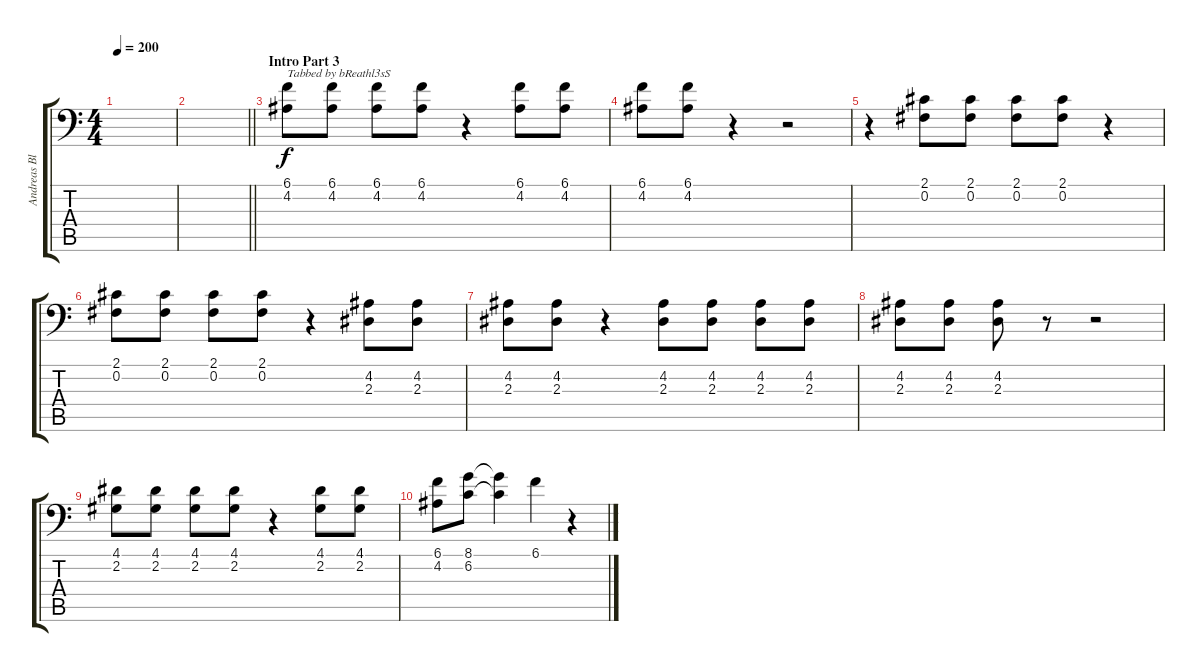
\track ("Andreas Blomqvist" "Andreas Bl") {mute instrument electricbassfinger}
\staff {score tabs}
\tuning (B2 Gb2 Db2 Ab1 Eb1 Bb0) {hide}
\ts (4 4)
\tempo 200
\clef f4
\ks c
|
\barLineRight lightlight
|
\section ("" "Intro Part 3")
(6.1 4.2).8{txt "Tabbed by bReathl3sS"} (6.1 4.2).8 (6.1 4.2).8 (6.1 4.2).8 r.4 (6.1 4.2).8 (6.1 4.2).8 |
(6.1 4.2).8 (6.1 4.2).8 r.4 r.2 |
r.4 (2.1 0.2).8 (2.1 0.2).8 (2.1 0.2).8 (2.1 0.2).8 r.4 |
(2.1 0.2).8 (2.1 0.2).8 (2.1 0.2).8 (2.1 0.2).8 r.4 (4.2 2.3).8 (4.2 2.3).8 |
(4.2 2.3).8 (4.2 2.3).8 r.4 (4.2 2.3).8 (4.2 2.3).8 (4.2 2.3).8 (4.2 2.3).8 |
(4.2 2.3).8 (4.2 2.3).8 (4.2 2.3).8 r.8 r.2 |
(4.1 2.2).8 (4.1 2.2).8 (4.1 2.2).8 (4.1 2.2).8 r.4 (4.1 2.2).8 (4.1 2.2).8 |
(6.1 4.2).8 (8.1 6.2).8 (8.1{t} 6.2{t}).4 6.1.4 r.4
